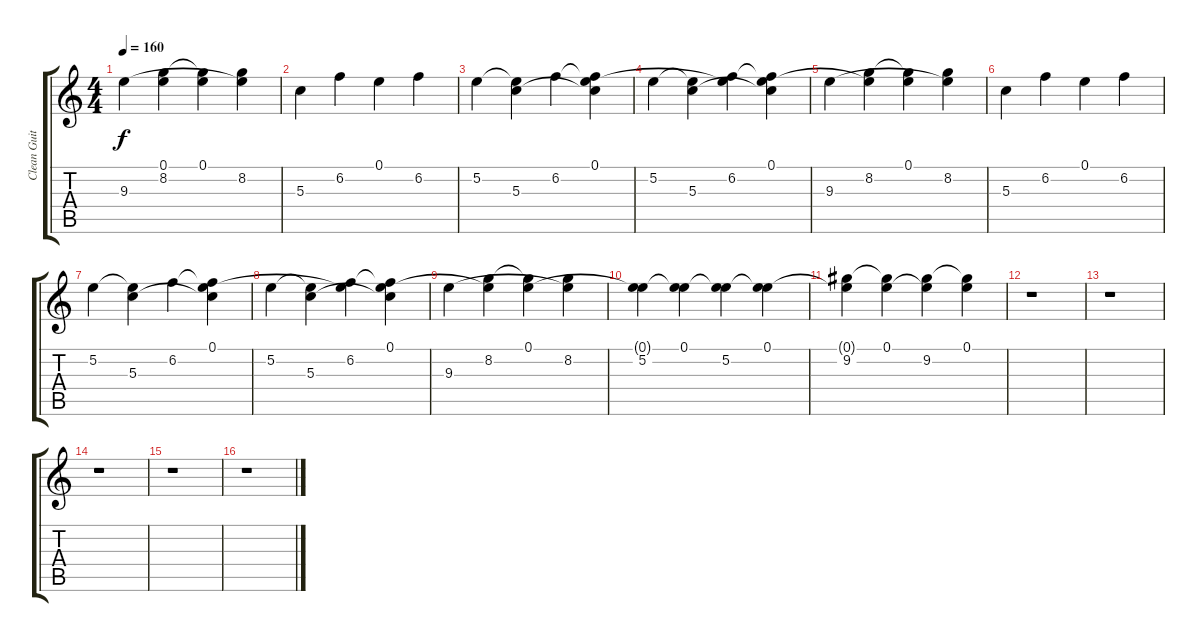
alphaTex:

\track ("Clean Guitar" "Clean Guit") {instrument electricguitarjazz}
\staff {score tabs}
\tuning (E4 B3 G3 D3 A2 E2) {hide}
\ts (4 4)
\tempo 160
\clef g2
\ks c
9.3.4{dy f} (0.1{t} 8.2).4 (0.1 8.2{t}).4 (8.2 9.3{t}).4 |
5.3.4 6.2.4 0.1.4 6.2.4 |
5.2.4 (5.2{t} 5.3).4 6.2.4 (0.1 6.2{t} 5.3{t}).4 |
5.2.4 (5.2{t} 5.3).4 (0.1{t} 6.2).4 (0.1 6.2{t} 5.3{t}).4 |
9.3.4 (0.1{t} 8.2).4 (0.1 8.2{t}).4 (8.2 9.3{t}).4 |
5.3.4 6.2.4 0.1.4 6.2.4 |
5.2.4 (5.2{t} 5.3).4 6.2.4 (0.1 6.2{t} 5.3{t}).4 |
5.2.4 (5.2{t} 5.3).4 (0.1{t} 6.2).4 (0.1 6.2{t} 5.3{t}).4 |
9.3.4 (0.1{t} 8.2).4 (0.1 8.2{t}).4 (8.2 9.3{t}).4 |
(0.1{t} 5.2).4 (0.1 5.2{t}).4 (0.1{t} 5.2).4 (0.1 5.2{t}).4 |
(0.1{t} 9.2).4 (0.1 9.2{t}).4 (0.1{t} 9.2).4 (0.1 9.2{t}).4 |
r.1 |
r.1 |
r.1 |
r.1 |
r.1
